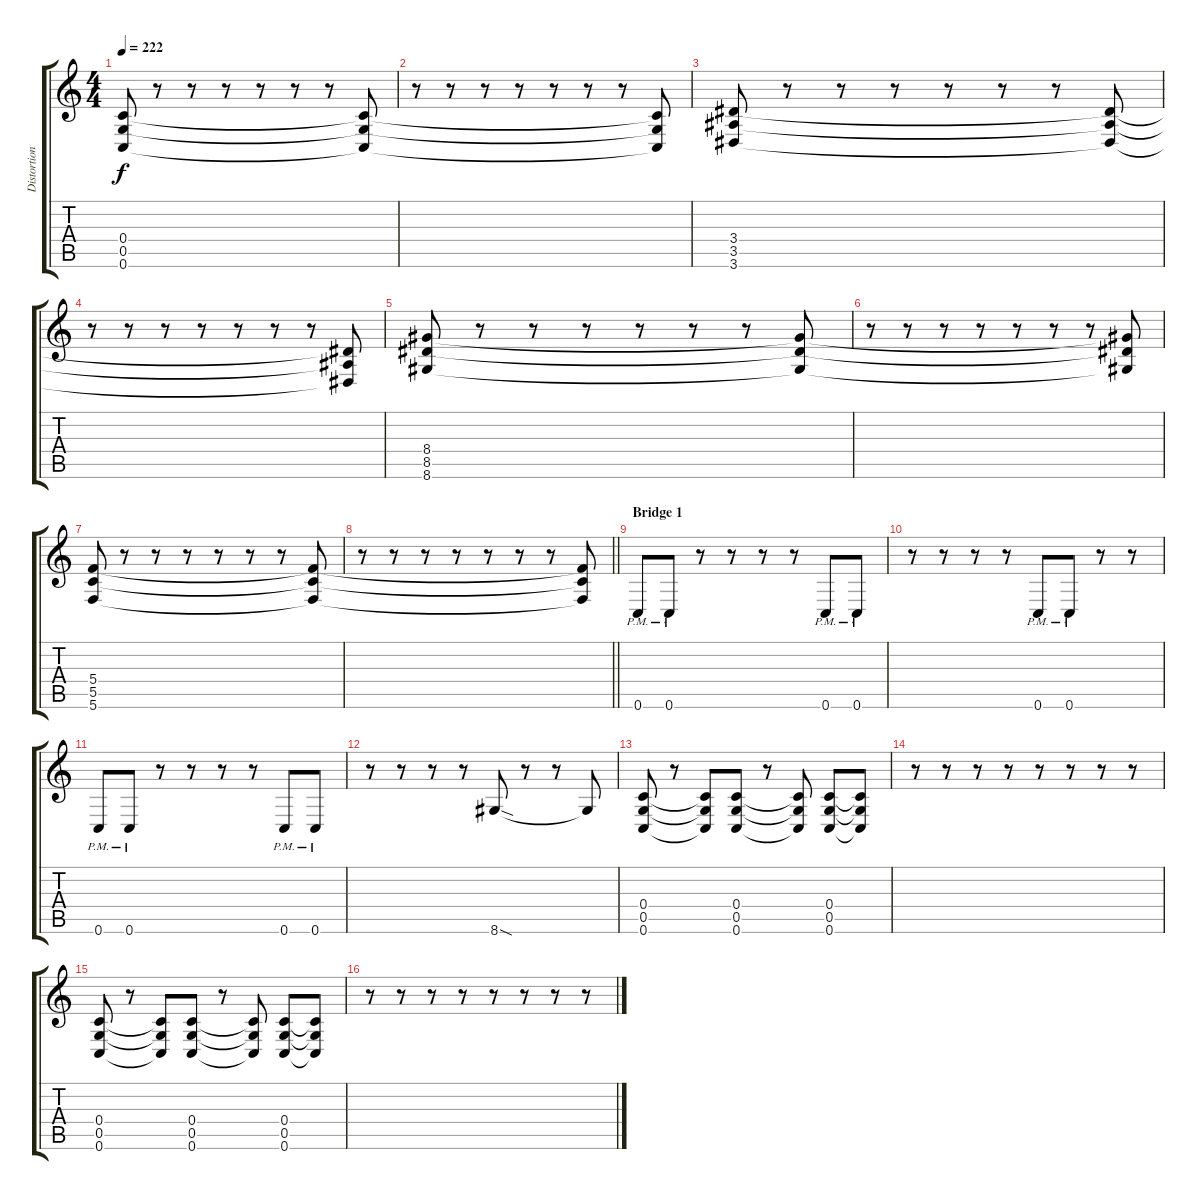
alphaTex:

\track ("Distortion 1" "Distortion") {instrument distortionguitar}
\staff {score tabs}
\tuning (D4 A3 F3 C3 G2 C2) {hide}
\ts (4 4)
\tempo 222
\clef g2
\ks c
(0.4 0.5 0.6).8{dy f} r.8 r.8 r.8 r.8 r.8 r.8 (0.4{t} 0.5{t} 0.6{t}).8 |
r.8 r.8 r.8 r.8 r.8 r.8 r.8 (0.4{t} 0.5{t} 0.6{t}).8 |
(3.4 3.5 3.6).8 r.8 r.8 r.8 r.8 r.8 r.8 (3.4{t} 3.5{t} 3.6{t}).8 |
r.8 r.8 r.8 r.8 r.8 r.8 r.8 (3.4{t} 3.5{t} 3.6{t}).8 |
(8.4 8.5 8.6).8 r.8 r.8 r.8 r.8 r.8 r.8 (8.4{t} 8.5{t} 8.6{t}).8 |
r.8 r.8 r.8 r.8 r.8 r.8 r.8 (8.4{t} 8.5{t} 8.6{t}).8 |
(5.4 5.5 5.6).8 r.8 r.8 r.8 r.8 r.8 r.8 (5.4{t} 5.5{t} 5.6{t}).8 |
\barLineRight lightlight
r.8 r.8 r.8 r.8 r.8 r.8 r.8 (5.4{t} 5.5{t} 5.6{t}).8 |
\section ("" "Bridge 1")
0.6{pm}.8 0.6{pm}.8 r.8 r.8 r.8 r.8 0.6{pm}.8 0.6{pm}.8 |
r.8 r.8 r.8 r.8 0.6{pm}.8 0.6{pm}.8 r.8 r.8 |
0.6{pm}.8 0.6{pm}.8 r.8 r.8 r.8 r.8 0.6{pm}.8 0.6{pm}.8 |
r.8 r.8 r.8 r.8 8.6{sod}.8 r.8 r.8 8.6{t}.8 |
(0.4 0.5 0.6).8 r.8 (0.4{t} 0.5{t} 0.6{t}).8 (0.4 0.5 0.6).8 r.8 (0.4{t} 0.5{t} 0.6{t}).8 (0.4 0.5 0.6).8 (0.4{t} 0.5{t} 0.6{t}).8 |
r.8 r.8 r.8 r.8 r.8 r.8 r.8 r.8 |
(0.4 0.5 0.6).8 r.8 (0.4{t} 0.5{t} 0.6{t}).8 (0.4 0.5 0.6).8 r.8 (0.4{t} 0.5{t} 0.6{t}).8 (0.4 0.5 0.6).8 (0.4{t} 0.5{t} 0.6{t}).8 |
r.8 r.8 r.8 r.8 r.8 r.8 r.8 r.8
